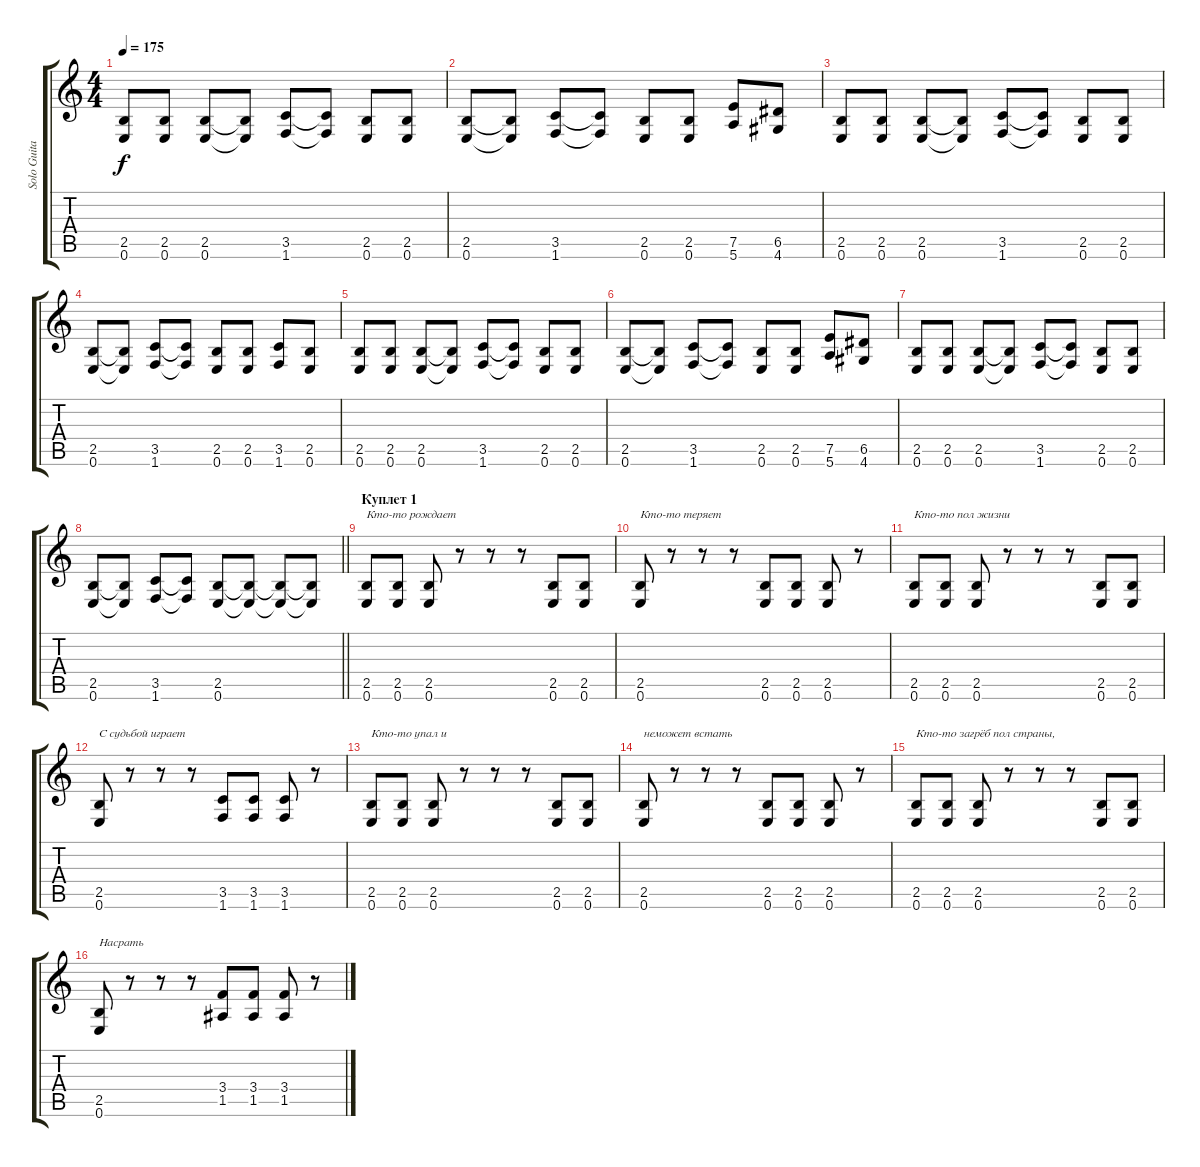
\track ("Solo Guitar (Vlad)" "Solo Guita") {instrument distortionguitar}
\staff {score tabs}
\tuning (E4 B3 G3 D3 A2 E2) {hide}
\ts (4 4)
\tempo 175
\clef g2
\ks c
(2.5 0.6).8{dy f} (2.5 0.6).8 (2.5 0.6).8 (2.5{t} 0.6{t}).8 (3.5 1.6).8 (3.5{t} 1.6{t}).8 (2.5 0.6).8 (2.5 0.6).8 |
(2.5 0.6).8 (2.5{t} 0.6{t}).8 (3.5 1.6).8 (3.5{t} 1.6{t}).8 (2.5 0.6).8 (2.5 0.6).8 (7.5 5.6).8 (6.5 4.6).8 |
(2.5 0.6).8 (2.5 0.6).8 (2.5 0.6).8 (2.5{t} 0.6{t}).8 (3.5 1.6).8 (3.5{t} 1.6{t}).8 (2.5 0.6).8 (2.5 0.6).8 |
(2.5 0.6).8 (2.5{t} 0.6{t}).8 (3.5 1.6).8 (3.5{t} 1.6{t}).8 (2.5 0.6).8 (2.5 0.6).8 (3.5 1.6).8 (2.5 0.6).8 |
(2.5 0.6).8 (2.5 0.6).8 (2.5 0.6).8 (2.5{t} 0.6{t}).8 (3.5 1.6).8 (3.5{t} 1.6{t}).8 (2.5 0.6).8 (2.5 0.6).8 |
(2.5 0.6).8 (2.5{t} 0.6{t}).8 (3.5 1.6).8 (3.5{t} 1.6{t}).8 (2.5 0.6).8 (2.5 0.6).8 (7.5 5.6).8 (6.5 4.6).8 |
(2.5 0.6).8 (2.5 0.6).8 (2.5 0.6).8 (2.5{t} 0.6{t}).8 (3.5 1.6).8 (3.5{t} 1.6{t}).8 (2.5 0.6).8 (2.5 0.6).8 |
\barLineRight lightlight
(2.5 0.6).8 (2.5{t} 0.6{t}).8 (3.5 1.6).8 (3.5{t} 1.6{t}).8 (2.5 0.6).8 (2.5{t} 0.6{t}).8 (2.5{t} 0.6{t}).8 (2.5{t} 0.6{t}).8 |
\section ("" "Куплет 1")
(2.5 0.6).8{txt "Кто-то рождает"} (2.5 0.6).8 (2.5 0.6).8 r.8 r.8 r.8 (2.5 0.6).8 (2.5 0.6).8 |
(2.5 0.6).8{txt "Кто-то теряет"} r.8 r.8 r.8 (2.5 0.6).8 (2.5 0.6).8 (2.5 0.6).8 r.8 |
(2.5 0.6).8{txt "Кто-то пол жизни"} (2.5 0.6).8 (2.5 0.6).8 r.8 r.8 r.8 (2.5 0.6).8 (2.5 0.6).8 |
(2.5 0.6).8{txt "С судьбой играет"} r.8 r.8 r.8 (3.5 1.6).8 (3.5 1.6).8 (3.5 1.6).8 r.8 |
(2.5 0.6).8{txt "Кто-то упал и "} (2.5 0.6).8 (2.5 0.6).8 r.8 r.8 r.8 (2.5 0.6).8 (2.5 0.6).8 |
(2.5 0.6).8{txt "неможет встать"} r.8 r.8 r.8 (2.5 0.6).8 (2.5 0.6).8 (2.5 0.6).8 r.8 |
(2.5 0.6).8{txt "Кто-то загрёб пол страны, "} (2.5 0.6).8 (2.5 0.6).8 r.8 r.8 r.8 (2.5 0.6).8 (2.5 0.6).8 |
(2.5 0.6).8{txt "Насрать"} r.8 r.8 r.8 (3.4 1.5).8 (3.4 1.5).8 (3.4 1.5).8 r.8
